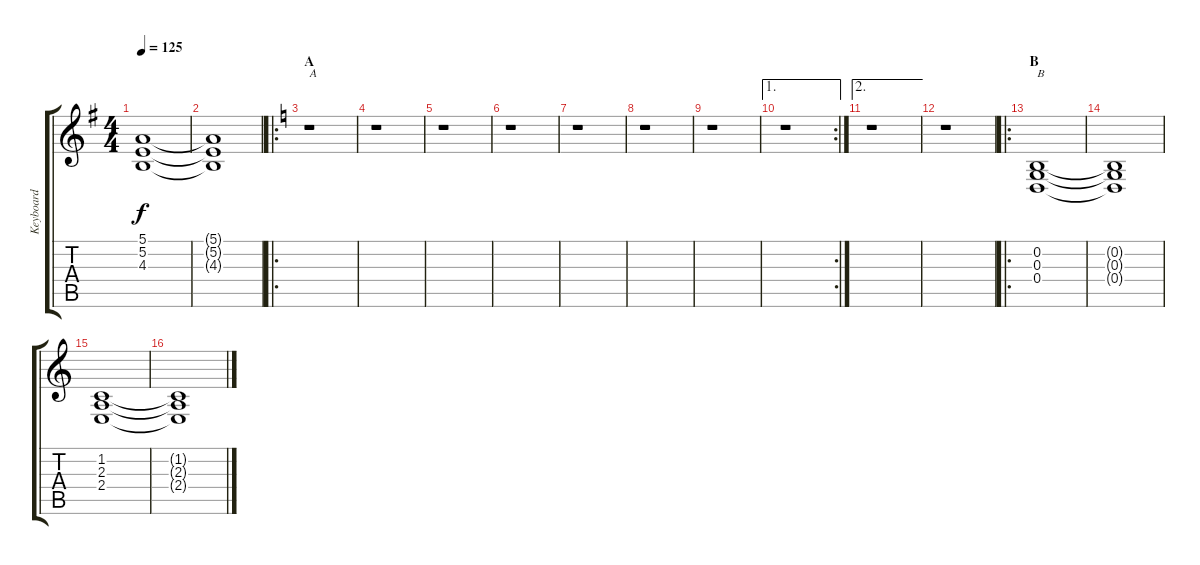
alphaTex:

\track ("Keyboard" "Keyboard") {instrument synthstrings2}
\staff {score tabs}
\tuning (E4 B3 G3 D3 A2 E2) {hide}
\ts (4 4)
\tempo 125
\clef g2
\ks g
(5.1{t} 5.2{t} 4.3{t}).1{dy f} |
(5.1{t} 5.2{t} 4.3{t}).1 |
\ro
\section ("" "A")
\ks c
r.1{txt "A"} |
r.1 |
r.1 |
r.1 |
r.1 |
r.1 |
r.1 |
\ae 1
\rc 2
r.1 |
\ae 2
r.1 |
r.1 |
\ro
\section ("" "B")
(0.2 0.3 0.4).1{txt "B"} |
(0.2{t} 0.3{t} 0.4{t}).1 |
(1.2 2.3 2.4).1 |
(1.2{t} 2.3{t} 2.4{t}).1
